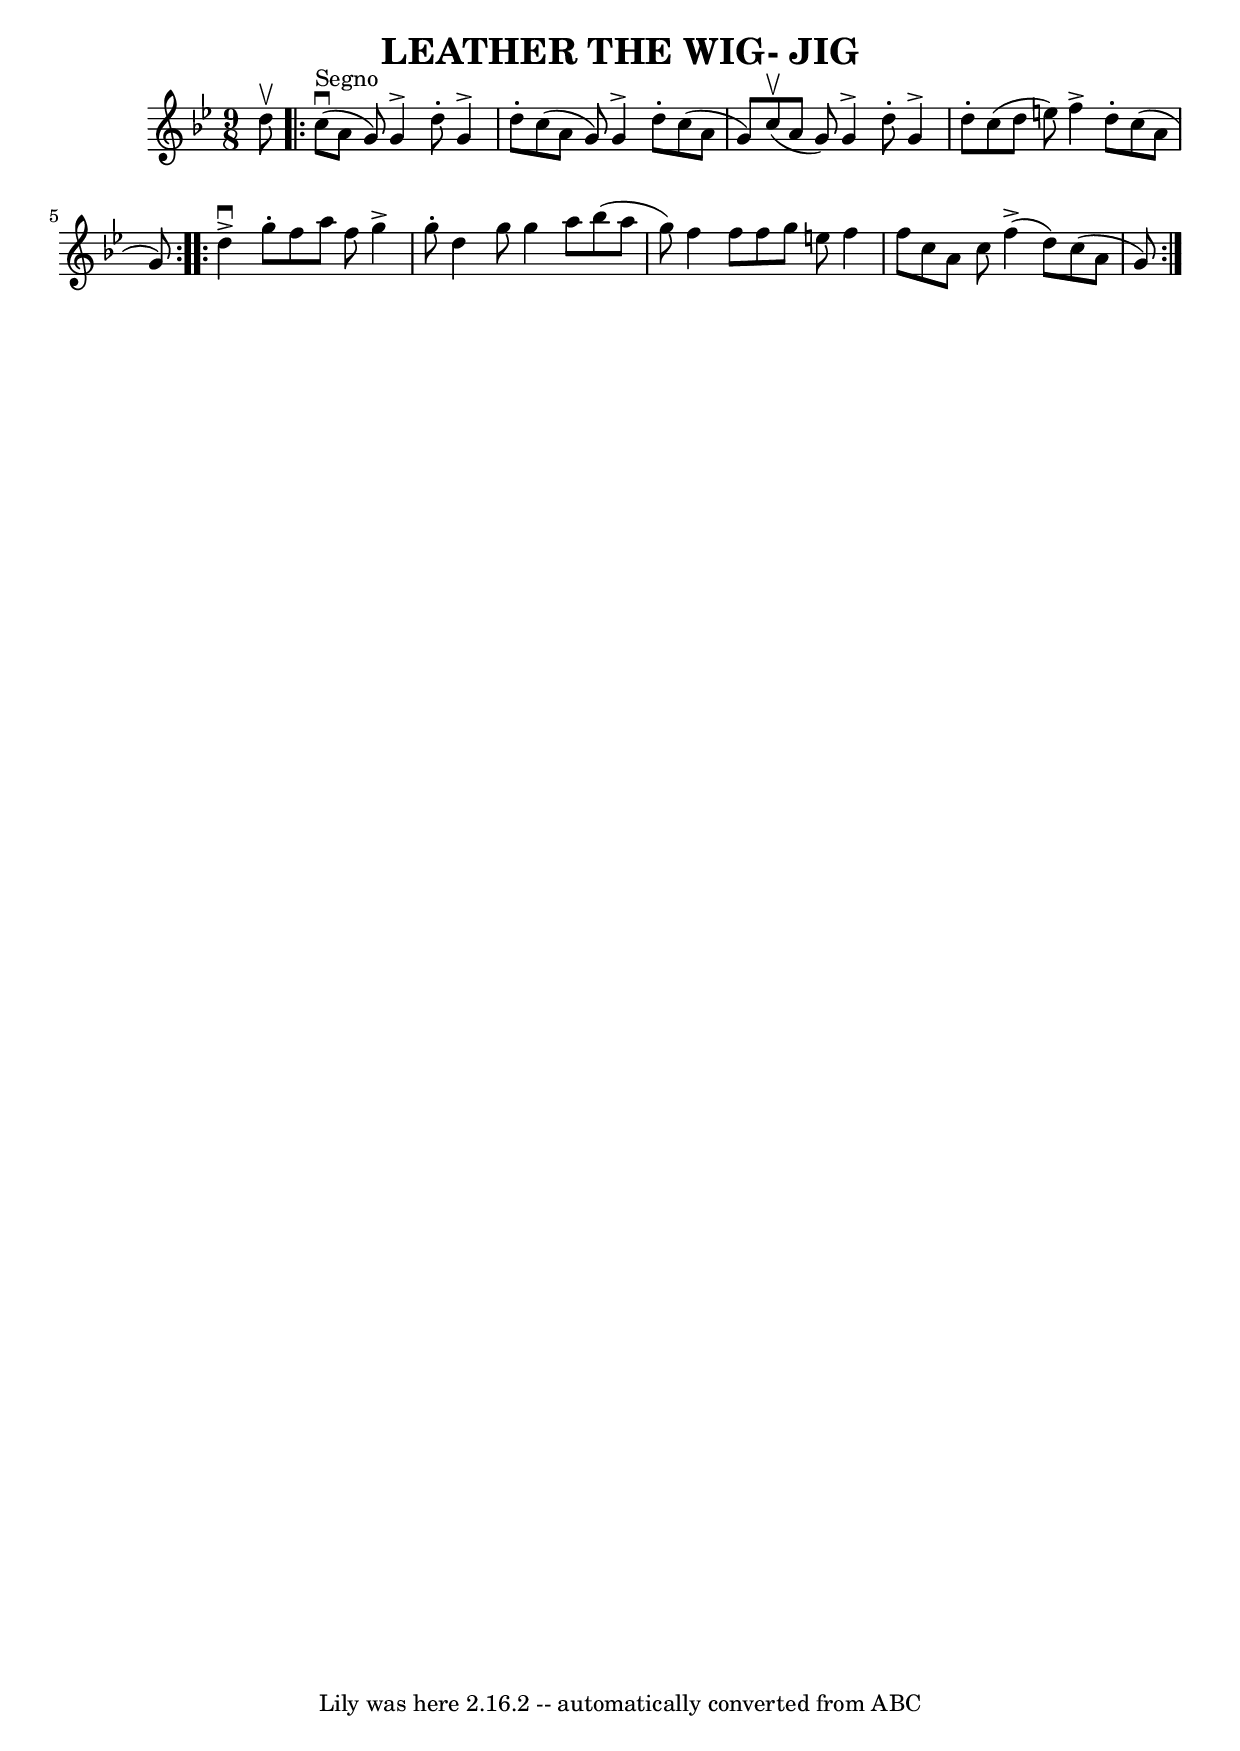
\version "2.16.2"
\include "Mammoth.ily"
\header {
  %% book = "Ryan's Mammoth Collection of Fiddle Tunes"
 crossRefNumber = "1"
 footnotes = ""
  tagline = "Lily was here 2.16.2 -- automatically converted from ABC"
  title = "LEATHER THE WIG- JIG"

}
voicedefault =  {


  \time 9/8 
  \key g \minor
 d''8^\upbow         
  \repeat volta 2 {
 c''8^"Segno"(^\downbow a'8 g'8) g'4^\accent d''8-. g'4^\accent d''8-.    |
 c''8 (a'8 g'8) g'4^\accent d''8-. c''8 ( a'8 g'8)        |
 c''8 (^\upbow a'8 g'8) g'4^\accent d''8-. g'4^\accent d''8-.   |
 c''8 (d''8 e''8) f''4^\accent d''8-. c''8 (a'8 g'8)   
  }     

  \repeat volta 2 {
 d''4^\downbow^\accent g''8-. f''8 a''8 f''8 g''4^\accent g''8-.    |
 d''4 g''8 g''4 a''8 bf''8 ( a''8 g''8)        |
 f''4 f''8 f''8 g''8 e''8 f''4 f''8     |
 c''8 a'8 c''8 f''4 (^\accent d''8) c''8 (a'8 g'8)     
  }   

}

\score{
  <<

    \context Staff="default"
    {
      \voicedefault 
      
    }

  >>
  \layout {
    
  }
  \midi {
  }

}
